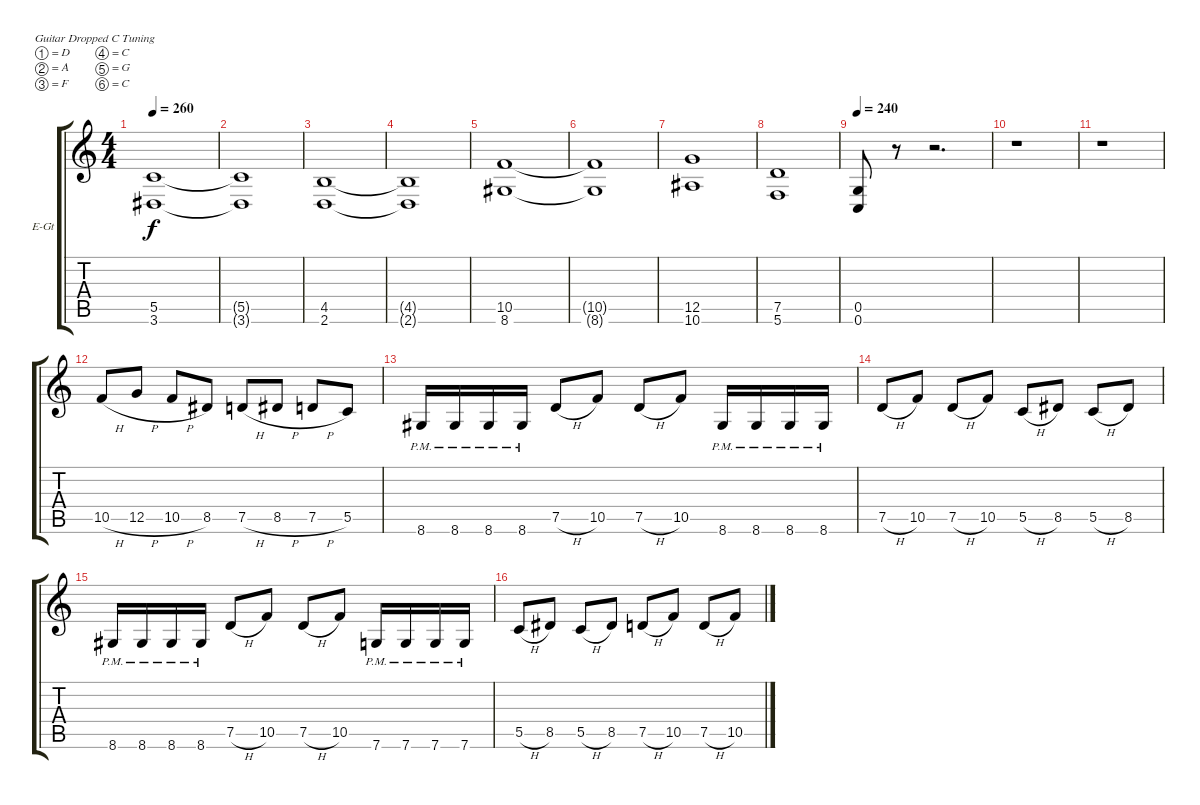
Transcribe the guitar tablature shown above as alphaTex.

\bracketExtendMode groupsimilarinstruments
\firstSystemTrackNameOrientation horizontal
\otherSystemsTrackNameOrientation horizontal
\track ("Ernie" "E-Gt") {instrument distortionguitar}
\staff {score tabs}
\tuning (D4 A3 F3 C3 G2 C2)
\ts (4 4)
\tempo 260
\clef g2
\ks c
(5.5 3.6).1{dy f} |
(5.5{t} 3.6{t}).1 |
(4.5 2.6).1 |
(4.5{t} 2.6{t}).1 |
(10.5 8.6).1 |
(10.5{t} 8.6{t}).1 |
(12.5 10.6).1 |
(7.5 5.6).1 |
\tempo 240
(0.5 0.6).8 r.8 r.2{d} |
r.1 |
r.1 |
10.5{h}.8 12.5{h}.8 10.5{h}.8 8.5.8 7.5{h}.8 8.5{h}.8 7.5{h}.8 5.5.8 |
8.6{pm}.16 8.6{pm}.16 8.6{pm}.16 8.6{pm}.16 7.5{h}.8 10.5.8 7.5{h}.8 10.5.8 8.6{pm}.16 8.6{pm}.16 8.6{pm}.16 8.6{pm}.16 |
7.5{h}.8 10.5.8 7.5{h}.8 10.5.8 5.5{h}.8 8.5.8 5.5{h}.8 8.5.8 |
8.6{pm}.16 8.6{pm}.16 8.6{pm}.16 8.6{pm}.16 7.5{h}.8 10.5.8 7.5{h}.8 10.5.8 7.6{pm}.16 7.6{pm}.16 7.6{pm}.16 7.6{pm}.16 |
5.5{h}.8 8.5.8 5.5{h}.8 8.5.8 7.5{h}.8 10.5.8 7.5{h}.8 10.5.8
